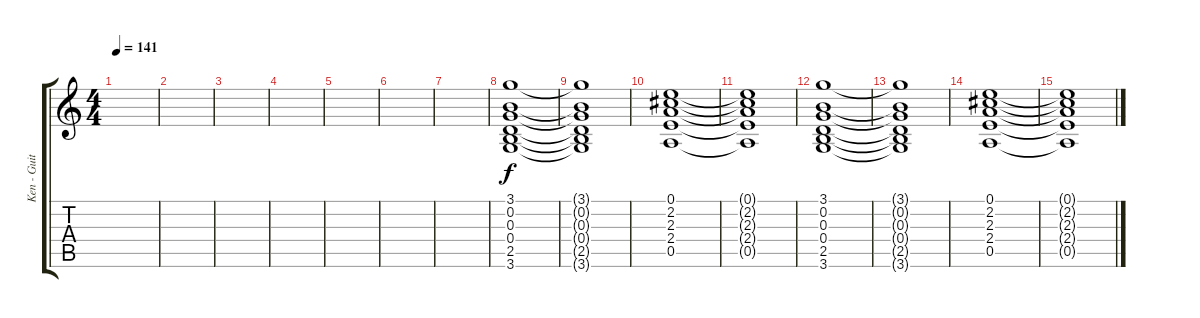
\track ("Ken - Guitar2" "Ken - Guit") {instrument distortionguitar}
\staff {score tabs}
\tuning (E4 B3 G3 D3 A2 E2) {hide}
\ts (4 4)
\tempo 141
\clef g2
\ks c
|
|
|
|
|
|
|
(3.1 0.2 0.3 0.4 2.5 3.6).1 |
(3.1{t} 0.2{t} 0.3{t} 0.4{t} 2.5{t} 3.6{t}).1 |
(0.1 2.2 2.3 2.4 0.5).1 |
(0.1{t} 2.2{t} 2.3{t} 2.4{t} 0.5{t}).1 |
(3.1 0.2 0.3 0.4 2.5 3.6).1 |
(3.1{t} 0.2{t} 0.3{t} 0.4{t} 2.5{t} 3.6{t}).1 |
(0.1 2.2 2.3 2.4 0.5).1 |
(0.1{t} 2.2{t} 2.3{t} 2.4{t} 0.5{t}).1
